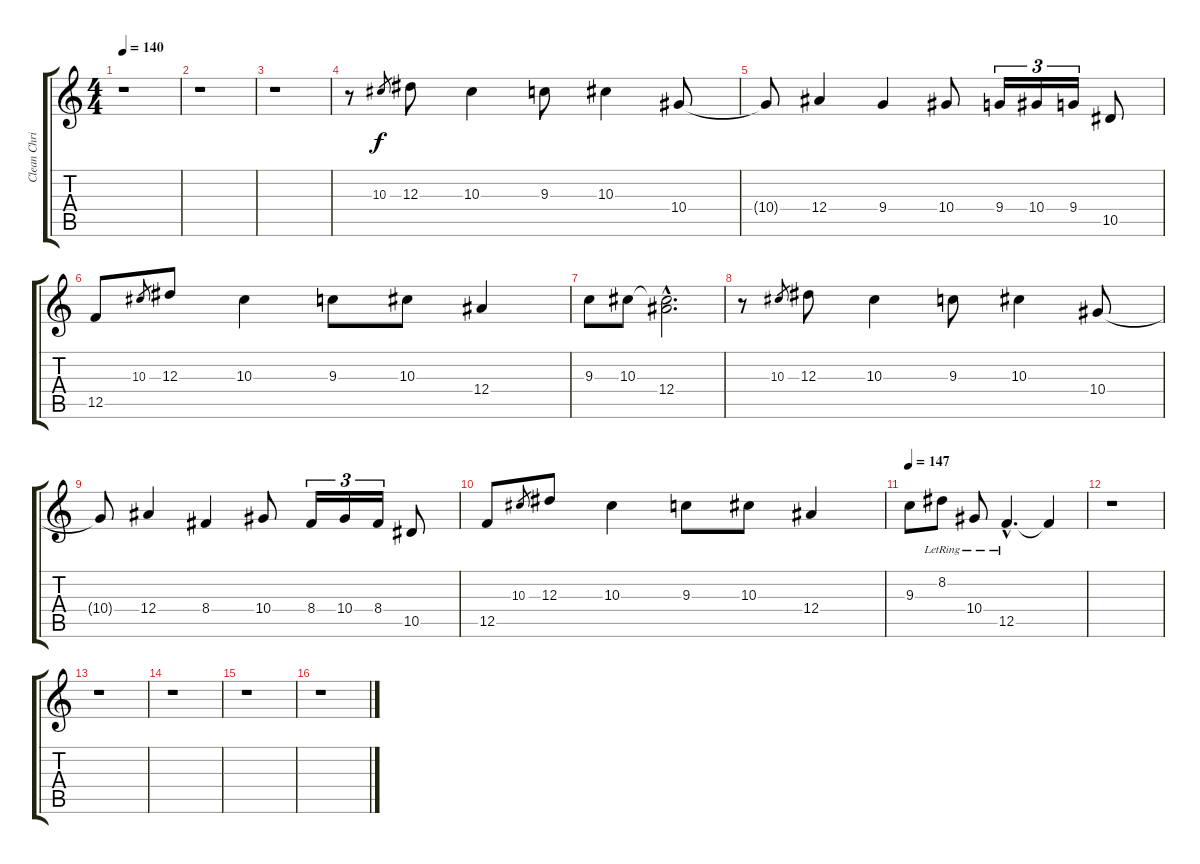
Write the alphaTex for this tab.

\track ("Clean Christopher Amott" "Clean Chri") {instrument electricguitarclean}
\staff {score tabs}
\tuning (C4 G3 Eb3 Bb2 F2 C2) {hide}
\ts (4 4)
\tempo 140
\clef g2
\ks c
r.1{dy f} |
r.1 |
r.1 |
r.8 10.3.8{gr} 12.3.8 10.3.4 9.3.8 10.3.4 10.4.8 |
10.4{t}.8 12.4.4 9.4.4 10.4.8 9.4.16{tu (3 2)} 10.4.16{tu (3 2)} 9.4.16{tu (3 2)} 10.5.8 |
12.5.8 10.3.8{gr} 12.3.8 10.3.4 9.3.8 10.3.8 12.4.4 |
9.3.8 10.3.8 (10.3{hac t} 12.4{hac}).2{d} |
r.8 10.3.8{gr} 12.3.8 10.3.4 9.3.8 10.3.4 10.4.8 |
10.4{t}.8 12.4.4 8.4.4 10.4.8 8.4.16{tu (3 2)} 10.4.16{tu (3 2)} 8.4.16{tu (3 2)} 10.5.8 |
12.5.8 10.3.8{gr} 12.3.8 10.3.4 9.3.8 10.3.8 12.4.4 |
\tempo 147
9.3.8 8.2{lr}.8 10.4{lr}.8 12.5{hac lr}.4{d} 12.5{t}.4 |
r.1 |
r.1 |
r.1 |
r.1 |
r.1
